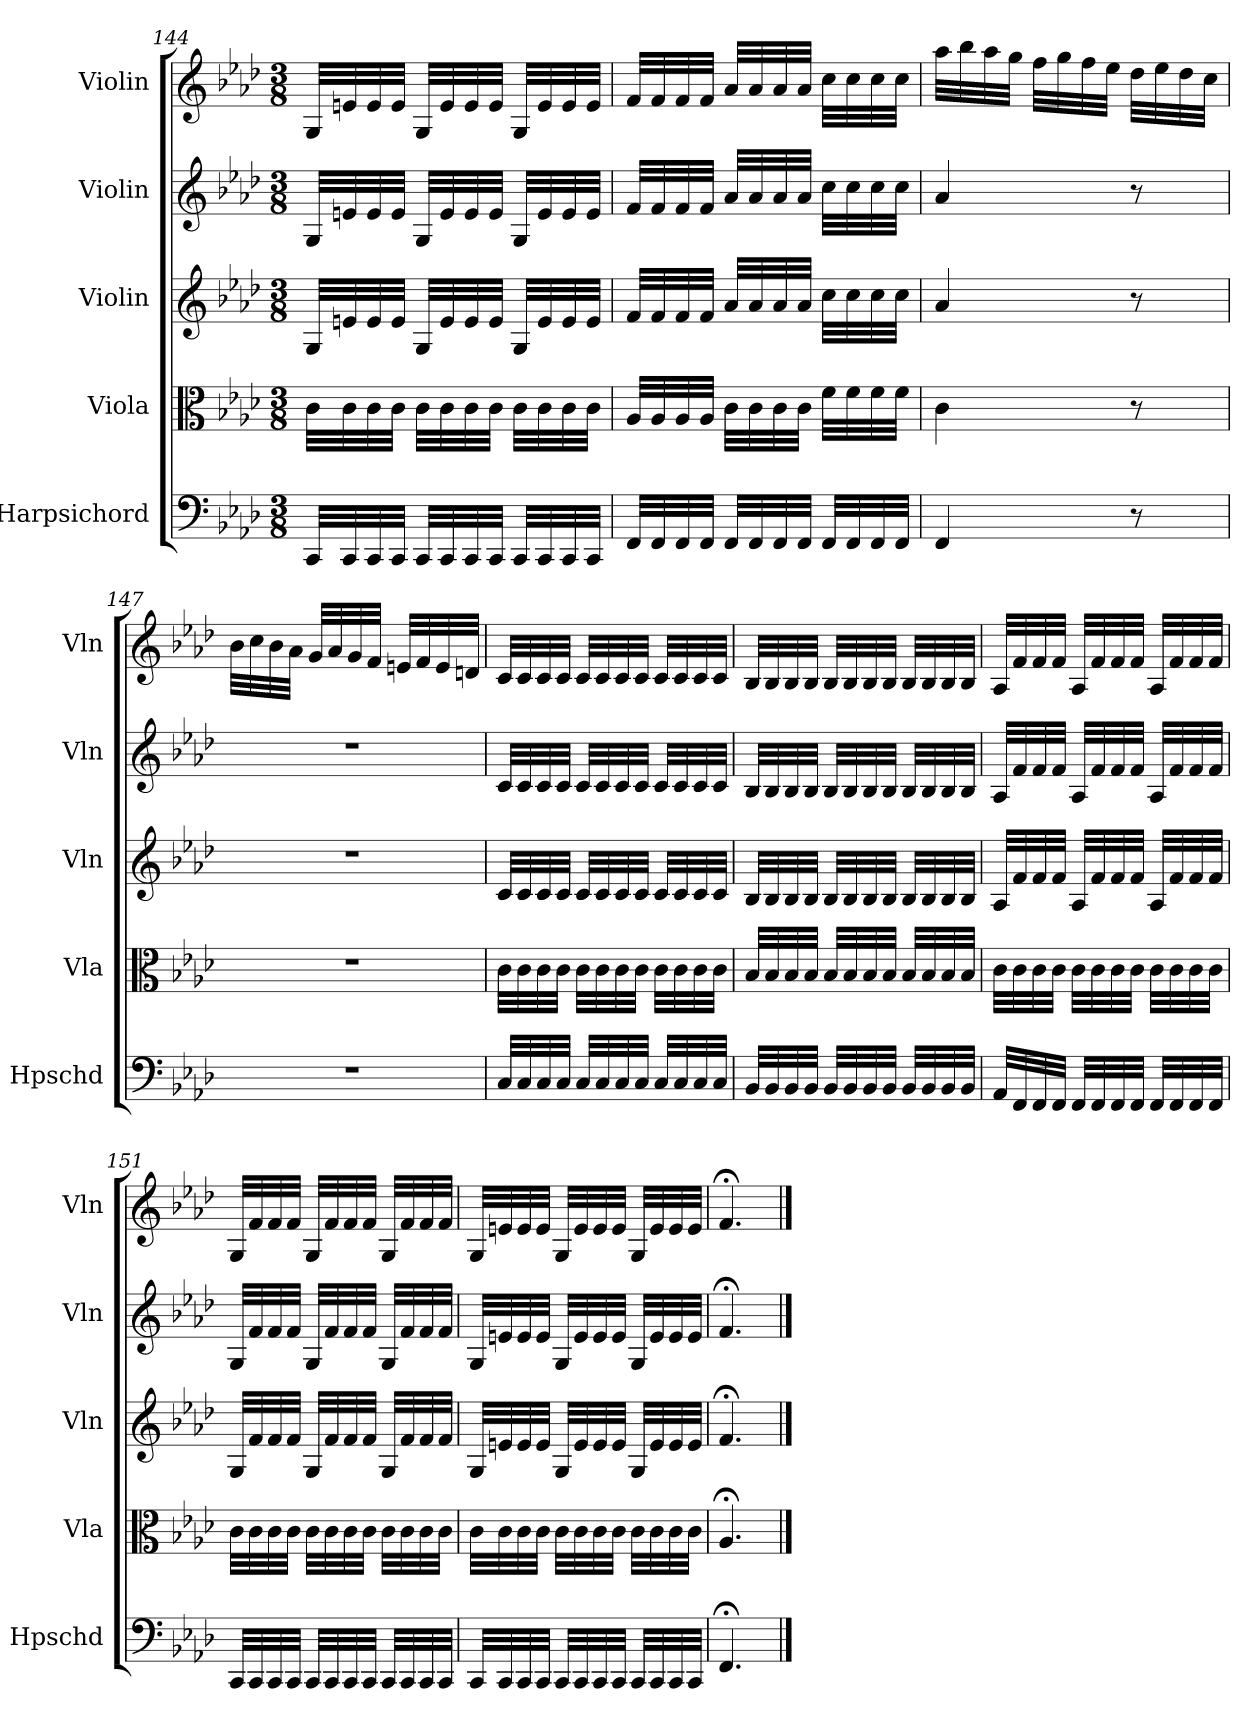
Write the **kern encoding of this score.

**kern	**kern	**kern	**kern	**kern
*part5	*part4	*part3	*part2	*part1
*staff5	*staff4	*staff3	*staff2	*staff1
*I"Harpsichord	*I"Viola	*I"Violin	*I"Violin	*I"Violin
*I'Hpschd	*I'Vla	*I'Vln	*I'Vln	*I'Vln
*clefF4	*clefC3	*clefG2	*clefG2	*clefG2
*k[b-e-a-d-]	*k[b-e-a-d-]	*k[b-e-a-d-]	*k[b-e-a-d-]	*k[b-e-a-d-]
*f:	*f:	*f:	*f:	*f:
*M3/8	*M3/8	*M3/8	*M3/8	*M3/8
=144	=144	=144	=144	=144
32CC/LLL	32c\LLL	32G/LLL	32G/LLL	32G/LLL
32CC/	32c\	32en/	32en/	32en/
32CC/	32c\	32e/	32e/	32e/
32CC/JJJ	32c\JJJ	32e/JJJ	32e/JJJ	32e/JJJ
32CC/LLL	32c\LLL	32G/LLL	32G/LLL	32G/LLL
32CC/	32c\	32e/	32e/	32e/
32CC/	32c\	32e/	32e/	32e/
32CC/JJJ	32c\JJJ	32e/JJJ	32e/JJJ	32e/JJJ
32CC/LLL	32c\LLL	32G/LLL	32G/LLL	32G/LLL
32CC/	32c\	32e/	32e/	32e/
32CC/	32c\	32e/	32e/	32e/
32CC/JJJ	32c\JJJ	32e/JJJ	32e/JJJ	32e/JJJ
=145	=145	=145	=145	=145
32FF/LLL	32A-/LLL	32f/LLL	32f/LLL	32f/LLL
32FF/	32A-/	32f/	32f/	32f/
32FF/	32A-/	32f/	32f/	32f/
32FF/JJJ	32A-/JJJ	32f/JJJ	32f/JJJ	32f/JJJ
32FF/LLL	32c\LLL	32a-/LLL	32a-/LLL	32a-/LLL
32FF/	32c\	32a-/	32a-/	32a-/
32FF/	32c\	32a-/	32a-/	32a-/
32FF/JJJ	32c\JJJ	32a-/JJJ	32a-/JJJ	32a-/JJJ
32FF/LLL	32f\LLL	32cc\LLL	32cc\LLL	32cc\LLL
32FF/	32f\	32cc\	32cc\	32cc\
32FF/	32f\	32cc\	32cc\	32cc\
32FF/JJJ	32f\JJJ	32cc\JJJ	32cc\JJJ	32cc\JJJ
=146	=146	=146	=146	=146
4FF/	4c\	4a-/	4a-/	32aa-\LLL
.	.	.	.	32bb-\
.	.	.	.	32aa-\
.	.	.	.	32gg\JJJ
.	.	.	.	32ff\LLL
.	.	.	.	32gg\
.	.	.	.	32ff\
.	.	.	.	32ee-\JJJ
8r	8r	8r	8r	32dd-\LLL
.	.	.	.	32ee-\
.	.	.	.	32dd-\
.	.	.	.	32cc\JJJ
=147	=147	=147	=147	=147
4.r	4.r	4.r	4.r	32b-\LLL
.	.	.	.	32cc\
.	.	.	.	32b-\
.	.	.	.	32a-\JJJ
.	.	.	.	32g/LLL
.	.	.	.	32a-/
.	.	.	.	32g/
.	.	.	.	32f/JJJ
.	.	.	.	32en/LLL
.	.	.	.	32f/
.	.	.	.	32e/
.	.	.	.	32dn/JJJ
=148	=148	=148	=148	=148
32C/LLL	32c\LLL	32c/LLL	32c/LLL	32c/LLL
32C/	32c\	32c/	32c/	32c/
32C/	32c\	32c/	32c/	32c/
32C/JJJ	32c\JJJ	32c/JJJ	32c/JJJ	32c/JJJ
32C/LLL	32c\LLL	32c/LLL	32c/LLL	32c/LLL
32C/	32c\	32c/	32c/	32c/
32C/	32c\	32c/	32c/	32c/
32C/JJJ	32c\JJJ	32c/JJJ	32c/JJJ	32c/JJJ
32C/LLL	32c\LLL	32c/LLL	32c/LLL	32c/LLL
32C/	32c\	32c/	32c/	32c/
32C/	32c\	32c/	32c/	32c/
32C/JJJ	32c\JJJ	32c/JJJ	32c/JJJ	32c/JJJ
=149	=149	=149	=149	=149
32BB-/LLL	32B-/LLL	32B-/LLL	32B-/LLL	32B-/LLL
32BB-/	32B-/	32B-/	32B-/	32B-/
32BB-/	32B-/	32B-/	32B-/	32B-/
32BB-/JJJ	32B-/JJJ	32B-/JJJ	32B-/JJJ	32B-/JJJ
32BB-/LLL	32B-/LLL	32B-/LLL	32B-/LLL	32B-/LLL
32BB-/	32B-/	32B-/	32B-/	32B-/
32BB-/	32B-/	32B-/	32B-/	32B-/
32BB-/JJJ	32B-/JJJ	32B-/JJJ	32B-/JJJ	32B-/JJJ
32BB-/LLL	32B-/LLL	32B-/LLL	32B-/LLL	32B-/LLL
32BB-/	32B-/	32B-/	32B-/	32B-/
32BB-/	32B-/	32B-/	32B-/	32B-/
32BB-/JJJ	32B-/JJJ	32B-/JJJ	32B-/JJJ	32B-/JJJ
=150	=150	=150	=150	=150
32AA-/LLL	32c\LLL	32A-/LLL	32A-/LLL	32A-/LLL
32FF/	32c\	32f/	32f/	32f/
32FF/	32c\	32f/	32f/	32f/
32FF/JJJ	32c\JJJ	32f/JJJ	32f/JJJ	32f/JJJ
32FF/LLL	32c\LLL	32A-/LLL	32A-/LLL	32A-/LLL
32FF/	32c\	32f/	32f/	32f/
32FF/	32c\	32f/	32f/	32f/
32FF/JJJ	32c\JJJ	32f/JJJ	32f/JJJ	32f/JJJ
32FF/LLL	32c\LLL	32A-/LLL	32A-/LLL	32A-/LLL
32FF/	32c\	32f/	32f/	32f/
32FF/	32c\	32f/	32f/	32f/
32FF/JJJ	32c\JJJ	32f/JJJ	32f/JJJ	32f/JJJ
=151	=151	=151	=151	=151
32CC/LLL	32c\LLL	32G/LLL	32G/LLL	32G/LLL
32CC/	32c\	32f/	32f/	32f/
32CC/	32c\	32f/	32f/	32f/
32CC/JJJ	32c\JJJ	32f/JJJ	32f/JJJ	32f/JJJ
32CC/LLL	32c\LLL	32G/LLL	32G/LLL	32G/LLL
32CC/	32c\	32f/	32f/	32f/
32CC/	32c\	32f/	32f/	32f/
32CC/JJJ	32c\JJJ	32f/JJJ	32f/JJJ	32f/JJJ
32CC/LLL	32c\LLL	32G/LLL	32G/LLL	32G/LLL
32CC/	32c\	32f/	32f/	32f/
32CC/	32c\	32f/	32f/	32f/
32CC/JJJ	32c\JJJ	32f/JJJ	32f/JJJ	32f/JJJ
=152	=152	=152	=152	=152
32CC/LLL	32c\LLL	32G/LLL	32G/LLL	32G/LLL
32CC/	32c\	32en/	32en/	32en/
32CC/	32c\	32e/	32e/	32e/
32CC/JJJ	32c\JJJ	32e/JJJ	32e/JJJ	32e/JJJ
32CC/LLL	32c\LLL	32G/LLL	32G/LLL	32G/LLL
32CC/	32c\	32e/	32e/	32e/
32CC/	32c\	32e/	32e/	32e/
32CC/JJJ	32c\JJJ	32e/JJJ	32e/JJJ	32e/JJJ
32CC/LLL	32c\LLL	32G/LLL	32G/LLL	32G/LLL
32CC/	32c\	32e/	32e/	32e/
32CC/	32c\	32e/	32e/	32e/
32CC/JJJ	32c\JJJ	32e/JJJ	32e/JJJ	32e/JJJ
=153	=153	=153	=153	=153
4.FF;</	4.A-;</	4.f;</	4.f;</	4.f;</
==	==	==	==	==
*-	*-	*-	*-	*-
